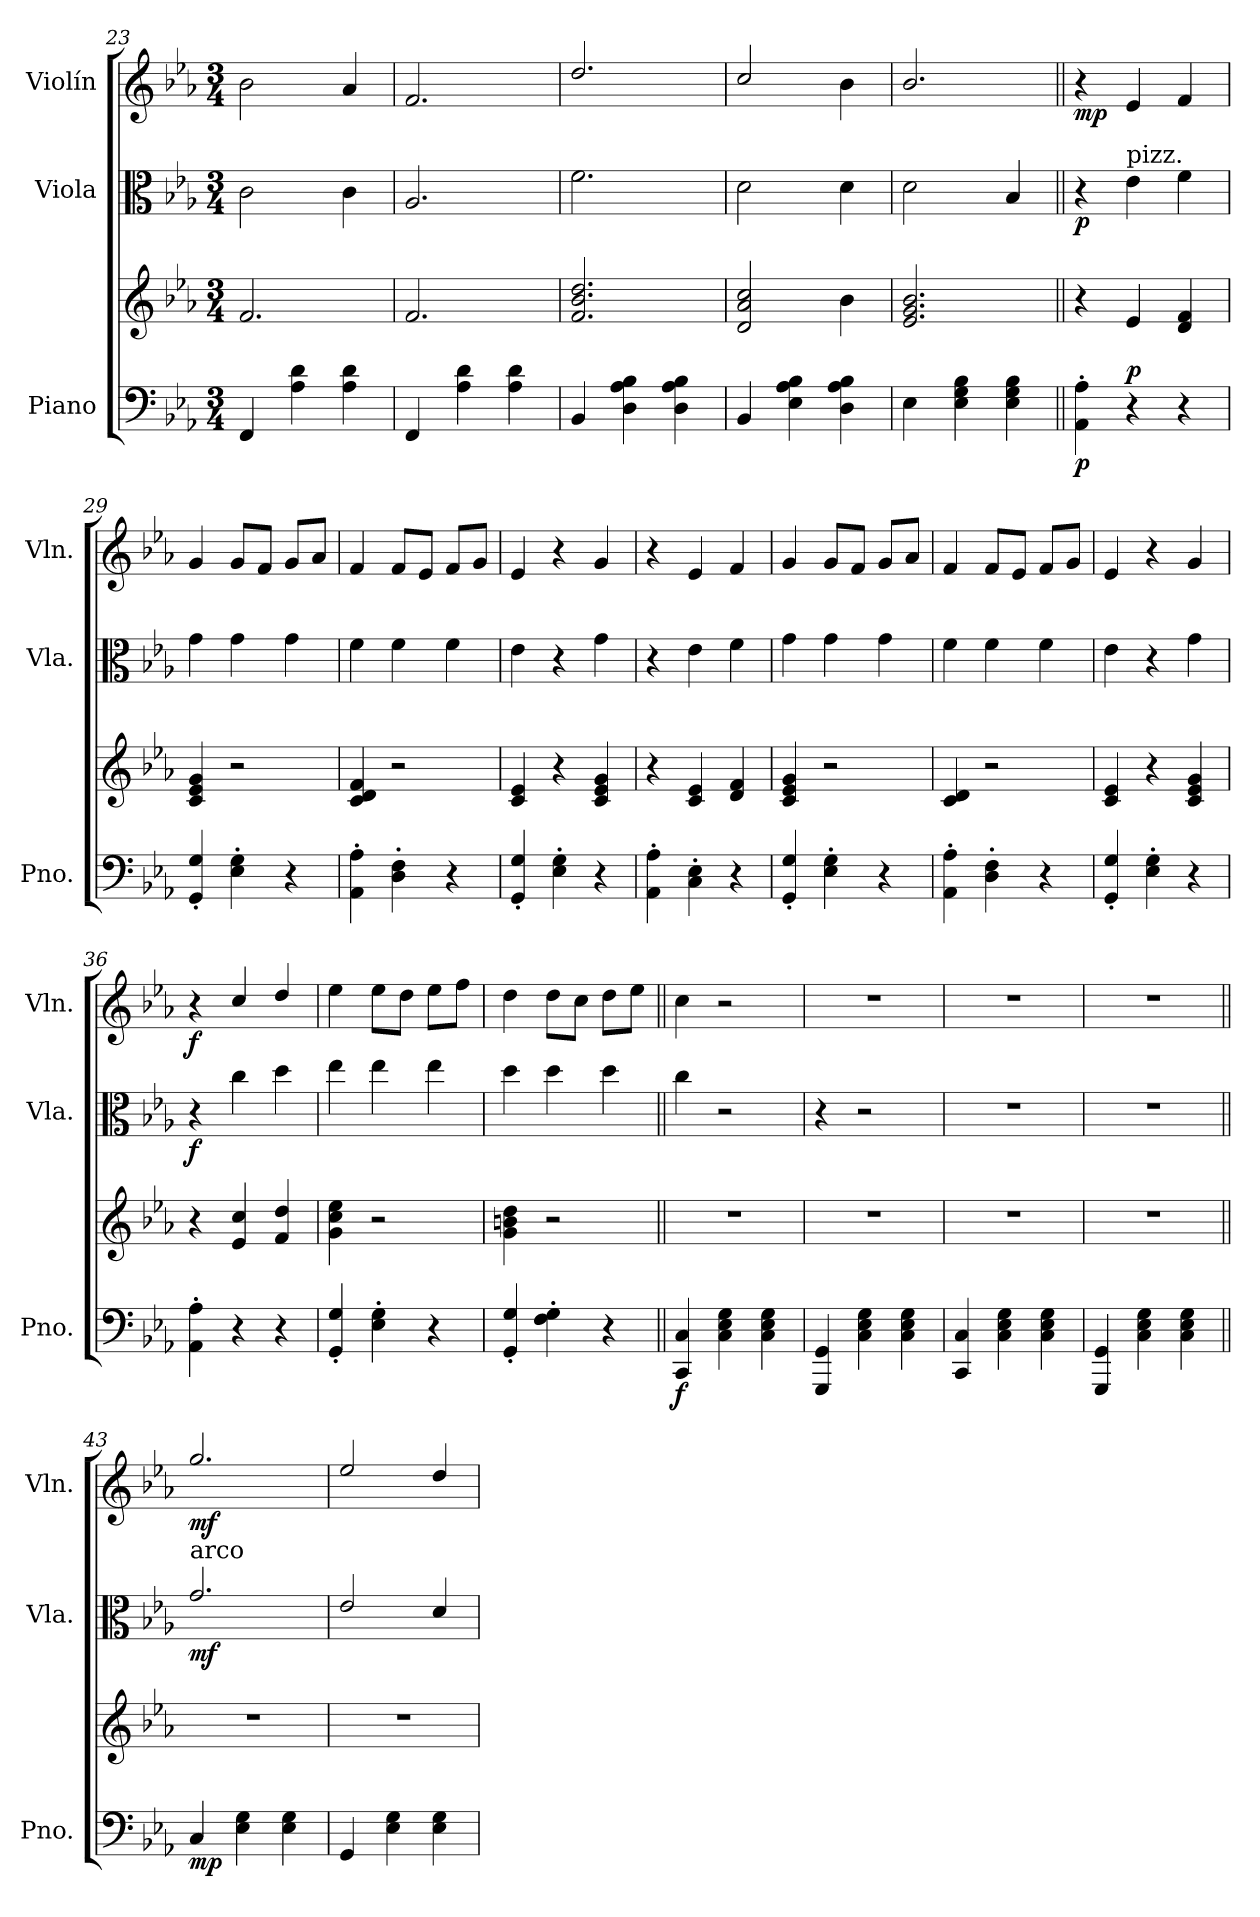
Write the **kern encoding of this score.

**kern	**kern	**dynam	**kern	**dynam	**kern	**dynam
*part3	*part3	*part3	*part2	*part2	*part1	*part1
*staff4	*staff3	*staff3/4	*staff2	*staff2	*staff1	*staff1
*I"Piano	*	*	*I"Viola	*	*I"Violín	*
*I'Pno.	*	*	*I'Vla.	*	*I'Vln.	*
*clefF4	*clefG2	*	*clefC3	*	*clefG2	*
*k[b-e-a-]	*k[b-e-a-]	*	*k[b-e-a-]	*	*k[b-e-a-]	*
*M3/4	*M3/4	*	*M3/4	*	*M3/4	*
=23	=23	=23	=23	=23	=23	=23
4FF/	2.f/	.	2c\	.	2b-\	.
4A-\ 4d\	.	.	.	.	.	.
4A-\ 4d\	.	.	4c\	.	4a-/	.
=24	=24	=24	=24	=24	=24	=24
4FF/	2.f/	.	2.A-/	.	2.f/	.
4A-\ 4d\	.	.	.	.	.	.
4A-\ 4d\	.	.	.	.	.	.
=25	=25	=25	=25	=25	=25	=25
4BB-/	2.f/ 2.b-/ 2.dd/	.	2.f\	.	2.dd/	.
4D\ 4A-\ 4B-\	.	.	.	.	.	.
4D\ 4A-\ 4B-\	.	.	.	.	.	.
=26	=26	=26	=26	=26	=26	=26
4BB-/	2d/ 2a-/ 2cc/	.	2d\	.	2cc/	.
4E-\ 4A-\ 4B-\	.	.	.	.	.	.
4D\ 4A-\ 4B-\	4b-\	.	4d\	.	4b-\	.
=27	=27	=27	=27	=27	=27	=27
4E-\	2.e-/ 2.g/ 2.b-/	.	2d\	.	2.b-/	.
4E-\ 4G\ 4B-\	.	.	.	.	.	.
4E-\ 4G\ 4B-\	.	.	4B-/	.	.	.
=28||	=28||	=28||	=28||	=28||	=28||	=28||
!	!	!LO:DY:b=2	!	!LO:DY:b	!	!LO:DY:b
4AA-\' 4A-\'	4r	p	4r	p	4r	mp
!	!	!	!LO:TX:a:t=pizz.	!	!	!
!	!	!LO:DY:a=2	!	!	!	!
4r	4e-/	p	4e-\	.	4e-/	.
4r	4d/ 4f/	.	4f\	.	4f/	.
=29	=29	=29	=29	=29	=29	=29
4GG/' 4G/'	4c/ 4e-/ 4g/	.	4g\	.	4g/	.
4E-\' 4G\'	2r	.	4g\	.	8g/L	.
.	.	.	.	.	8f/J	.
4r	.	.	4g\	.	8g/L	.
.	.	.	.	.	8a-/J	.
!!LO:PB:g=z
=30	=30	=30	=30	=30	=30	=30
4AA-\' 4A-\'	4c/ 4d/ 4f/	.	4f\	.	4f/	.
4D\' 4F\'	2r	.	4f\	.	8f/L	.
.	.	.	.	.	8e-/J	.
4r	.	.	4f\	.	8f/L	.
.	.	.	.	.	8g/J	.
=31	=31	=31	=31	=31	=31	=31
4GG/' 4G/'	4c/ 4e-/	.	4e-\	.	4e-/	.
4E-\' 4G\'	4r	.	4r	.	4r	.
4r	4c/ 4e-/ 4g/	.	4g\	.	4g/	.
=32	=32	=32	=32	=32	=32	=32
4AA-\' 4A-\'	4r	.	4r	.	4r	.
4C\' 4E-\'	4c/ 4e-/	.	4e-\	.	4e-/	.
4r	4d/ 4f/	.	4f\	.	4f/	.
=33	=33	=33	=33	=33	=33	=33
4GG/' 4G/'	4c/ 4e-/ 4g/	.	4g\	.	4g/	.
4E-\' 4G\'	2r	.	4g\	.	8g/L	.
.	.	.	.	.	8f/J	.
4r	.	.	4g\	.	8g/L	.
.	.	.	.	.	8a-/J	.
=34	=34	=34	=34	=34	=34	=34
4AA-\' 4A-\'	4c/ 4d/	.	4f\	.	4f/	.
4D\' 4F\'	2r	.	4f\	.	8f/L	.
.	.	.	.	.	8e-/J	.
4r	.	.	4f\	.	8f/L	.
.	.	.	.	.	8g/J	.
=35	=35	=35	=35	=35	=35	=35
4GG/' 4G/'	4c/ 4e-/	.	4e-\	.	4e-/	.
4E-\' 4G\'	4r	.	4r	.	4r	.
4r	4c/ 4e-/ 4g/	.	4g\	.	4g/	.
=36	=36	=36	=36	=36	=36	=36
!	!	!LO:DY:b=2	!	!	!	!
!	!	!LO:DY:n=1:b	!	!LO:DY:b	!	!LO:DY:b
4AA-\' 4A-\'	4r	mf mf	4r	f	4r	f
4r	4e-/ 4cc/	.	4cc\	.	4cc/	.
4r	4f/ 4dd/	.	4dd\	.	4dd/	.
=37	=37	=37	=37	=37	=37	=37
4GG/' 4G/'	4g\ 4cc\ 4ee-\	.	4ee-\	.	4ee-\	.
4E-\' 4G\'	2r	.	4ee-\	.	8ee-\L	.
.	.	.	.	.	8dd\J	.
4r	.	.	4ee-\	.	8ee-\L	.
.	.	.	.	.	8ff\J	.
!!LO:LB:g=z
=38	=38	=38	=38	=38	=38	=38
4GG/' 4G/'	4g\ 4bn\ 4dd\	.	4dd\	.	4dd\	.
4F\' 4G\'	2r	.	4dd\	.	8dd\L	.
.	.	.	.	.	8cc\J	.
4r	.	.	4dd\	.	8dd\L	.
.	.	.	.	.	8ee-\J	.
=39||	=39||	=39||	=39||	=39||	=39||	=39||
!	!	!LO:DY:b=2	!	!	!	!
4CC/ 4C/	2.r	f	4cc\	.	4cc\	.
4C\ 4E-\ 4G\	.	.	2r	.	2r	.
4C\ 4E-\ 4G\	.	.	.	.	.	.
=40	=40	=40	=40	=40	=40	=40
4GGG/ 4GG/	2.r	.	4r	.	2.r	.
4C\ 4E-\ 4G\	.	.	2r	.	.	.
4C\ 4E-\ 4G\	.	.	.	.	.	.
=41	=41	=41	=41	=41	=41	=41
4CC/ 4C/	2.r	.	2.r	.	2.r	.
4C\ 4E-\ 4G\	.	.	.	.	.	.
4C\ 4E-\ 4G\	.	.	.	.	.	.
=42	=42	=42	=42	=42	=42	=42
4GGG/ 4GG/	2.r	.	2.r	.	2.r	.
4C\ 4E-\ 4G\	.	.	.	.	.	.
4C\ 4E-\ 4G\	.	.	.	.	.	.
=43||	=43||	=43||	=43||	=43||	=43||	=43||
!	!	!	!LO:TX:a:t=arco	!	!	!
!	!	!LO:DY:b=2	!	!LO:DY:b	!	!LO:DY:b
4C/	2.r	mp	2.g/	mf	2.gg/	mf
4E-\ 4G\	.	.	.	.	.	.
4E-\ 4G\	.	.	.	.	.	.
=44	=44	=44	=44	=44	=44	=44
4GG/	2.r	.	2e-/	.	2ee-/	.
4E-\ 4G\	.	.	.	.	.	.
4E-\ 4G\	.	.	4d/	.	4dd/	.
=	=	=	=	=	=	=
*-	*-	*-	*-	*-	*-	*-
